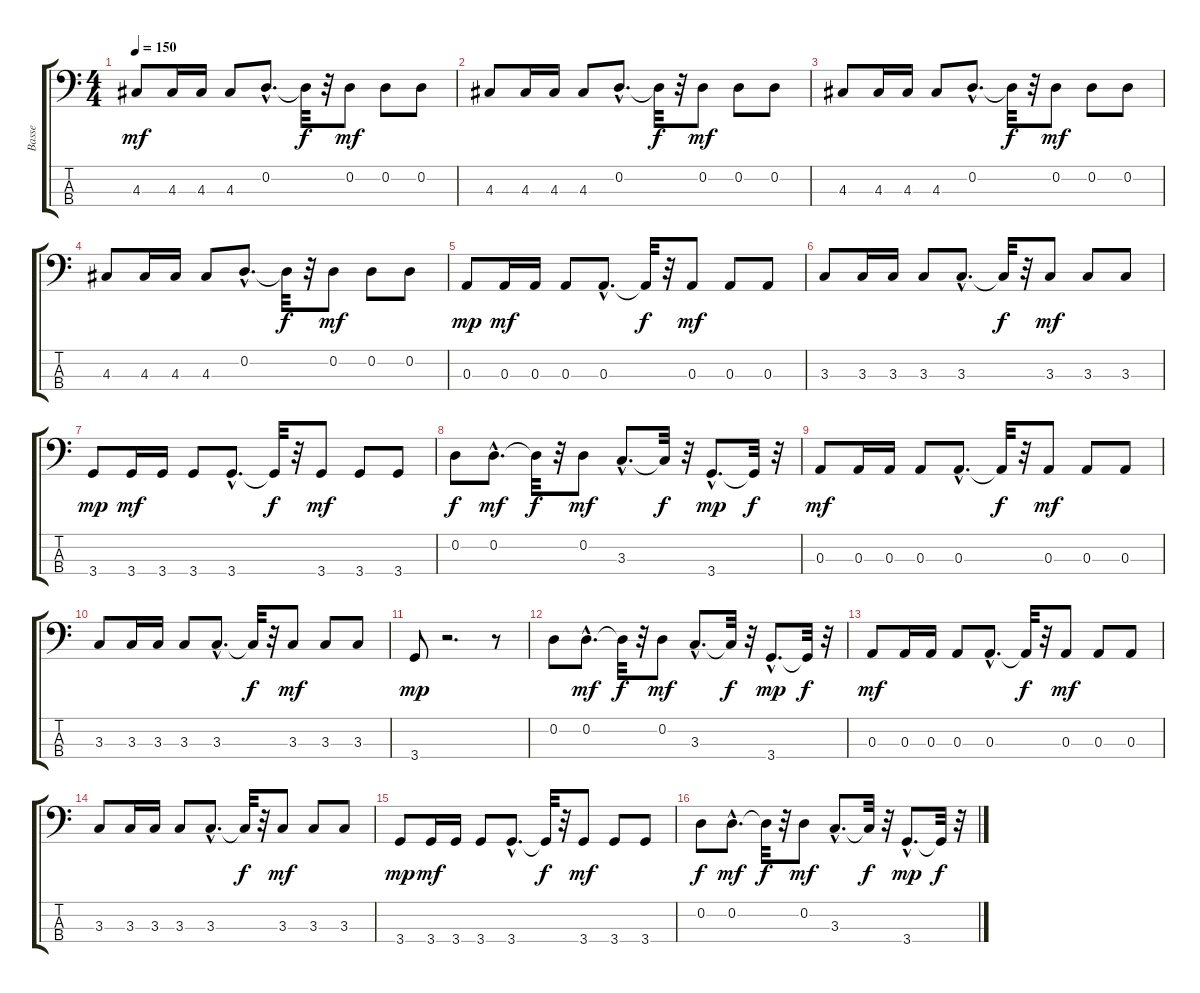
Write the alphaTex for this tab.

\track ("Basse" "Basse") {instrument slapbass1}
\staff {score tabs}
\tuning (G2 D2 A1 E1) {hide}
\ts (4 4)
\tempo 150
\clef f4
\ks c
4.3.8{dy mf} 4.3.16 4.3.16 4.3.8 0.2{hac}.8{d} 0.2{t}.32{dy f} r.32 0.2.8{dy mf} 0.2.8 0.2.8 |
4.3.8 4.3.16 4.3.16 4.3.8 0.2{hac}.8{d} 0.2{t}.32{dy f} r.32 0.2.8{dy mf} 0.2.8 0.2.8 |
4.3.8 4.3.16 4.3.16 4.3.8 0.2{hac}.8{d} 0.2{t}.32{dy f} r.32 0.2.8{dy mf} 0.2.8 0.2.8 |
4.3.8 4.3.16 4.3.16 4.3.8 0.2{hac}.8{d} 0.2{t}.32{dy f} r.32 0.2.8{dy mf} 0.2.8 0.2.8 |
0.3.8{dy mp} 0.3.16{dy mf} 0.3.16 0.3.8 0.3{hac}.8{d} 0.3{t}.32{dy f} r.32 0.3.8{dy mf} 0.3.8 0.3.8 |
3.3.8 3.3.16 3.3.16 3.3.8 3.3{hac}.8{d} 3.3{t}.32{dy f} r.32 3.3.8{dy mf} 3.3.8 3.3.8 |
3.4.8{dy mp} 3.4.16{dy mf} 3.4.16 3.4.8 3.4{hac}.8{d} 3.4{t}.32{dy f} r.32 3.4.8{dy mf} 3.4.8 3.4.8 |
0.2.8{dy f} 0.2{hac}.8{d dy mf} 0.2{t}.32{dy f} r.32 0.2.8{dy mf} 3.3{hac}.8{d} 3.3{t}.32{dy f} r.32 3.4{hac}.8{d dy mp} 3.4{t}.32{dy f} r.32 |
0.3.8{dy mf} 0.3.16 0.3.16 0.3.8 0.3{hac}.8{d} 0.3{t}.32{dy f} r.32 0.3.8{dy mf} 0.3.8 0.3.8 |
3.3.8 3.3.16 3.3.16 3.3.8 3.3{hac}.8{d} 3.3{t}.32{dy f} r.32 3.3.8{dy mf} 3.3.8 3.3.8 |
3.4.8{dy mp} r.2{d} r.8 |
0.2.8 0.2{hac}.8{d dy mf} 0.2{t}.32{dy f} r.32 0.2.8{dy mf} 3.3{hac}.8{d} 3.3{t}.32{dy f} r.32 3.4{hac}.8{d dy mp} 3.4{t}.32{dy f} r.32 |
0.3.8{dy mf} 0.3.16 0.3.16 0.3.8 0.3{hac}.8{d} 0.3{t}.32{dy f} r.32 0.3.8{dy mf} 0.3.8 0.3.8 |
3.3.8 3.3.16 3.3.16 3.3.8 3.3{hac}.8{d} 3.3{t}.32{dy f} r.32 3.3.8{dy mf} 3.3.8 3.3.8 |
3.4.8{dy mp} 3.4.16{dy mf} 3.4.16 3.4.8 3.4{hac}.8{d} 3.4{t}.32{dy f} r.32 3.4.8{dy mf} 3.4.8 3.4.8 |
0.2.8{dy f} 0.2{hac}.8{d dy mf} 0.2{t}.32{dy f} r.32 0.2.8{dy mf} 3.3{hac}.8{d} 3.3{t}.32{dy f} r.32 3.4{hac}.8{d dy mp} 3.4{t}.32{dy f} r.32
